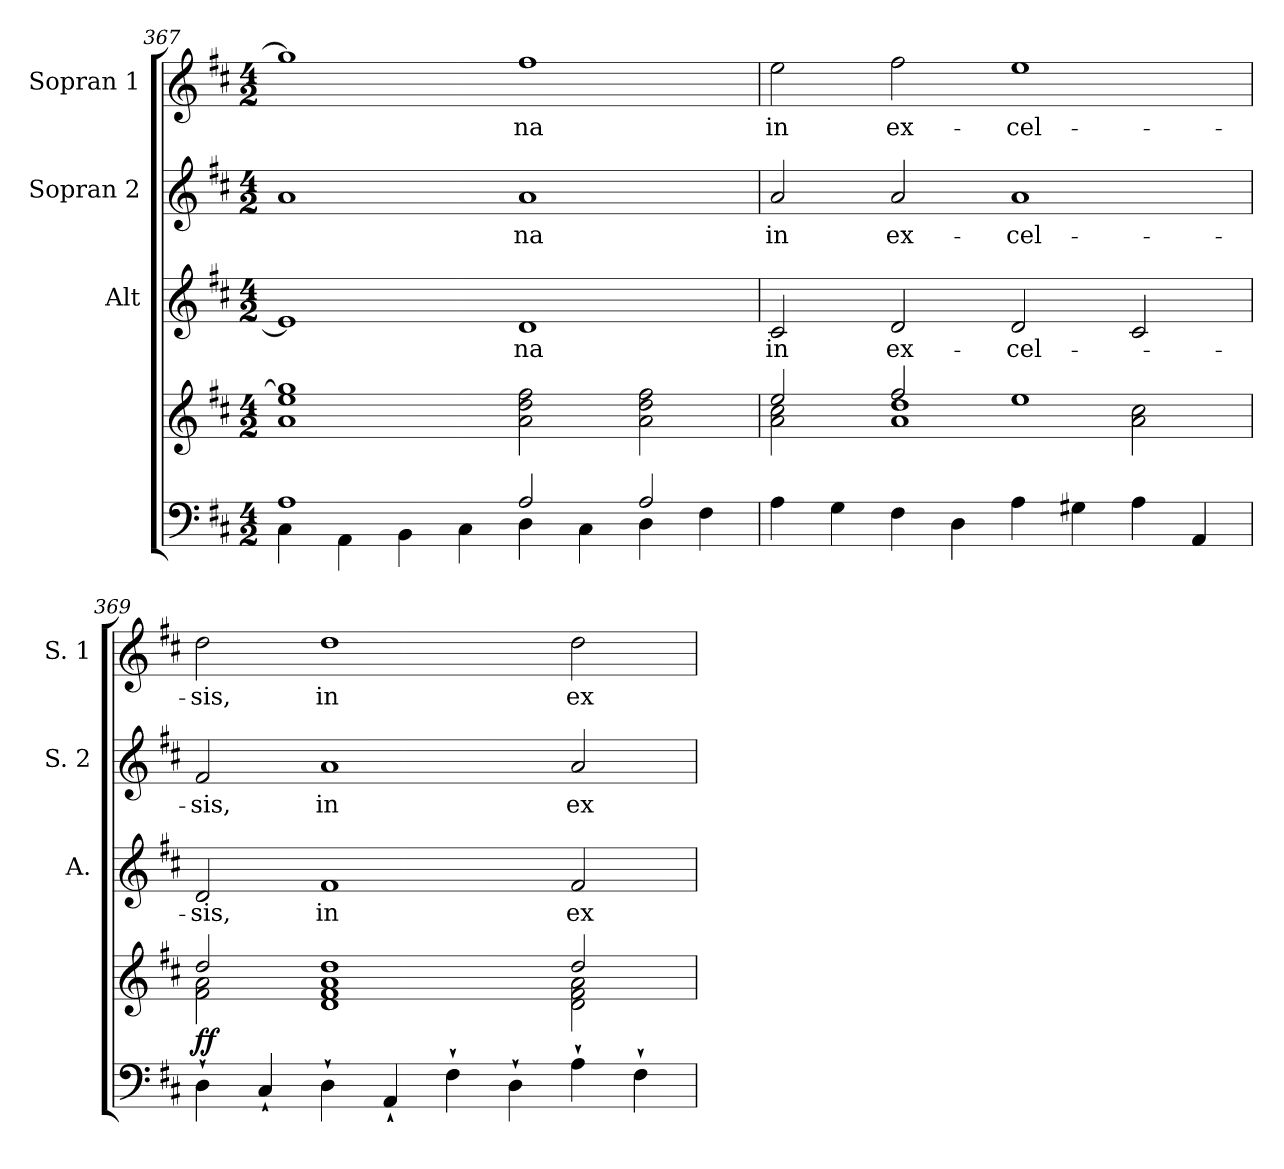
**kern	**kern	**dynam	**kern	**text	**kern	**text	**kern	**text
*part4	*part4	*part4	*part3	*part3	*part2	*part2	*part1	*part1
*staff5	*staff4	*staff4/5	*staff3	*staff3	*staff2	*staff2	*staff1	*staff1
*	*	*	*I"Alt	*	*I"Sopran 2	*	*I"Sopran 1	*
*	*	*	*I'A.	*	*I'S. 2	*	*I'S. 1	*
*clefF4	*clefG2	*	*clefG2	*	*clefG2	*	*clefG2	*
*k[f#c#]	*k[f#c#]	*	*k[f#c#]	*	*k[f#c#]	*	*k[f#c#]	*
*D:	*D:	*	*D:	*	*D:	*	*D:	*
*M4/2	*M4/2	*	*M4/2	*	*M4/2	*	*M4/2	*
=367	=367	=367	=367	=367	=367	=367	=367	=367
*^	*	*	*	*	*	*	*	*
1A	4C#\	1a 1ee 1gg]	.	1e]	.	1a	.	1gg]	.
.	4AA\	.	.	.	.	.	.	.	.
.	4BB\	.	.	.	.	.	.	.	.
.	4C#\	.	.	.	.	.	.	.	.
!	!	!	!	!	!LO:LY:b	!	!LO:LY:b	!	!LO:LY:b
2A/	4D\	2a\ 2dd\ 2ff#\	.	1d	-na	1a	-na	1ff#	-na
.	4C#\	.	.	.	.	.	.	.	.
2A/	4D\	2a\ 2dd\ 2ff#\	.	.	.	.	.	.	.
.	4F#\	.	.	.	.	.	.	.	.
=368	=368	=368	=368	=368	=368	=368	=368	=368	=368
*	*	*^	*	*	*	*	*	*	*
!	!	!	!	!	!	!LO:LY:b	!	!LO:LY:b	!	!LO:LY:b
*v	*v	*	*	*	*	*	*	*	*	*
4A\	2ee/	2a\ 2cc#\	.	2c#/	in	2a/	in	2ee\	in
4G\	.	.	.	.	.	.	.	.	.
!	!	!	!	!	!LO:LY:b	!	!LO:LY:b	!	!LO:LY:b
4F#\	2ff#/	1a 1dd	.	2d/	ex-	2a/	ex-	2ff#\	ex-
4D\	.	.	.	.	.	.	.	.	.
!	!	!	!	!	!LO:LY:b	!	!LO:LY:b	!	!LO:LY:b
4A\	1ee	.	.	2d/	-cel-	1a	-cel-	1ee	-cel-
4G#X\	.	.	.	.	.	.	.	.	.
4A\	.	2a\ 2cc#\	.	2c#/	.	.	.	.	.
4AA/	.	.	.	.	.	.	.	.	.
!!LO:LB:g=z
=369	=369	=369	=369	=369	=369	=369	=369	=369	=369
!	!	!	!LO:DY:b	!	!LO:LY:b	!	!LO:LY:b	!	!LO:LY:b
4D`>\	2dd/	2f#\ 2a\	ff	2d/	-sis,	2f#/	-sis,	2dd\	-sis,
4C#`</	.	.	.	.	.	.	.	.	.
!	!	!	!	!	!LO:LY:b	!	!LO:LY:b	!	!LO:LY:b
4D`>\	1dd	1d 1f# 1a	.	1f#	in	1a	in	1dd	in
4AA`</	.	.	.	.	.	.	.	.	.
4F#`>\	.	.	.	.	.	.	.	.	.
4D`>\	.	.	.	.	.	.	.	.	.
!	!	!	!	!	!LO:LY:b	!	!LO:LY:b	!	!LO:LY:b
4A`>\	2dd/	2d\ 2f#\ 2a\	.	2f#/	ex-	2a/	ex-	2dd\	ex-
4F#`>\	.	.	.	.	.	.	.	.	.
*	*v	*v	*	*	*	*	*	*	*
=	=	=	=	=	=	=	=	=
*-	*-	*-	*-	*-	*-	*-	*-	*-
